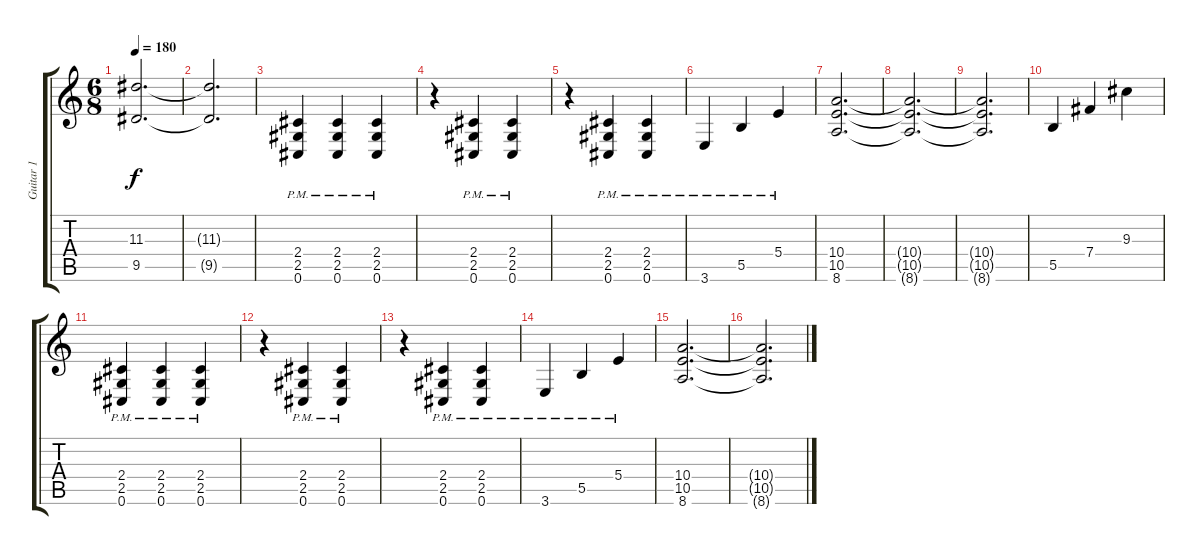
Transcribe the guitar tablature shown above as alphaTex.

\track ("Guitar 1" "Guitar 1") {instrument distortionguitar}
\staff {score tabs}
\tuning (Db4 Ab3 E3 B2 Gb2 Db2) {hide}
\ts (6 8)
\tempo 180
\clef g2
\ks c
(11.3 9.5).2{d dy f} |
(11.3{t} 9.5{t}).2{d} |
(2.4{pm} 2.5{pm} 0.6{pm}).4 (2.4{pm} 2.5{pm} 0.6{pm}).4 (2.4{pm} 2.5{pm} 0.6{pm}).4 |
r.4 (2.4{pm} 2.5{pm} 0.6{pm}).4 (2.4{pm} 2.5{pm} 0.6{pm}).4 |
r.4 (2.4{pm} 2.5{pm} 0.6{pm}).4 (2.4{pm} 2.5{pm} 0.6{pm}).4 |
3.6{pm}.4 5.5{pm}.4 5.4{pm}.4 |
(10.4 10.5 8.6).2{d} |
(10.4{t} 10.5{t} 8.6{t}).2{d} |
(10.4{t} 10.5{t} 8.6{t}).2{d} |
5.5.4 7.4.4 9.3.4 |
(2.4{pm} 2.5{pm} 0.6{pm}).4 (2.4{pm} 2.5{pm} 0.6{pm}).4 (2.4{pm} 2.5{pm} 0.6{pm}).4 |
r.4 (2.4{pm} 2.5{pm} 0.6{pm}).4 (2.4{pm} 2.5{pm} 0.6{pm}).4 |
r.4 (2.4{pm} 2.5{pm} 0.6{pm}).4 (2.4{pm} 2.5{pm} 0.6{pm}).4 |
3.6{pm}.4 5.5{pm}.4 5.4{pm}.4 |
(10.4 10.5 8.6).2{d} |
(10.4{t} 10.5{t} 8.6{t}).2{d}
